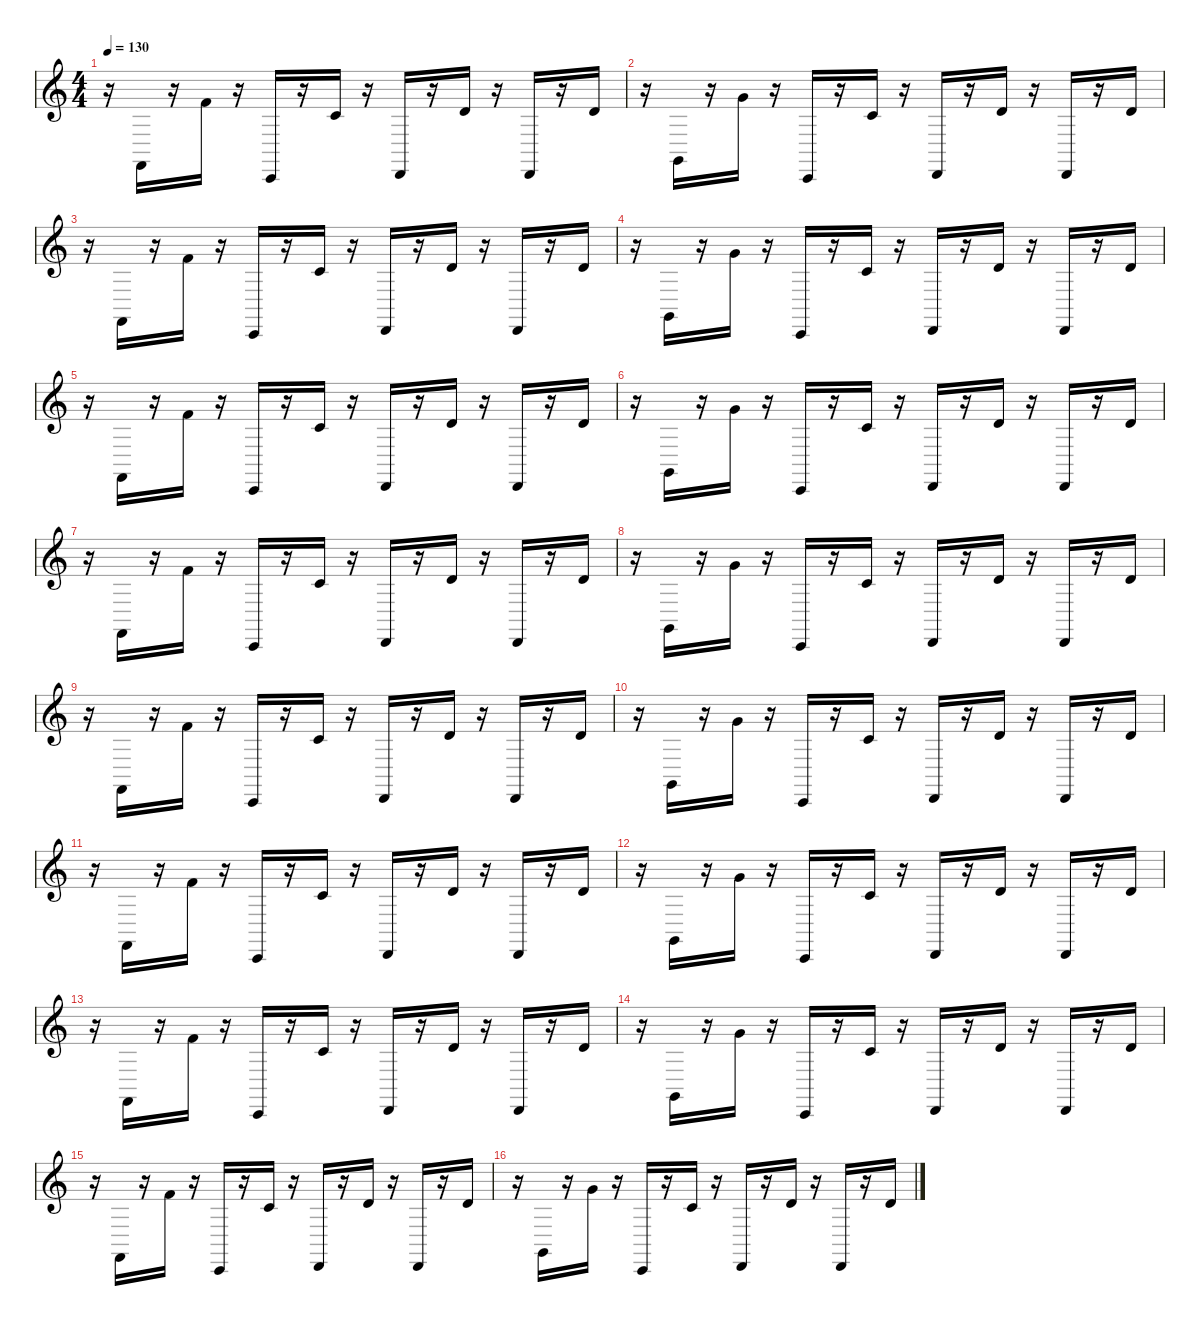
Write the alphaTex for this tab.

\defaultSystemsLayout 4
\hideDynamics
\bracketExtendMode nobrackets
\singleTrackTrackNamePolicy hidden
\multiTrackTrackNamePolicy hidden
\otherSystemsTrackNameOrientation horizontal
\track ("Synth 1-RH" "led.synth.") {defaultSystemsLayout 4 instrument lead8bassandlead}
\staff {score}
\tuning (E4 B3 G3 D3 A2 E2 B1)
\ts (4 4)
\tempo 130
\clef g2
\ks c
r.16{dy f beam Down} 1.6.16{beam Up} r.16{beam Up} 1.1.16{beam Up} r.16{beam Up} 1.7.16{beam Up} r.16{beam Up} 1.2.16{beam Up} r.16{beam Up} 3.7.16{beam Up} r.16{beam Up} 3.2.16{beam Up} r.16{beam Up} 3.7.16{beam Up} r.16{beam Up} 3.2.16{beam Up} |
r.16{beam Down} 3.6.16{beam Up} r.16{beam Up} 3.1.16{beam Up} r.16{beam Up} 1.7.16{beam Up} r.16{beam Up} 1.2.16{beam Up} r.16{beam Up} 3.7.16{beam Up} r.16{beam Up} 3.2.16{beam Up} r.16{beam Up} 3.7.16{beam Up} r.16{beam Up} 3.2.16{beam Up} |
r.16{beam Down} 1.6.16{beam Up} r.16{beam Up} 1.1.16{beam Up} r.16{beam Up} 1.7.16{beam Up} r.16{beam Up} 1.2.16{beam Up} r.16{beam Up} 3.7.16{beam Up} r.16{beam Up} 3.2.16{beam Up} r.16{beam Up} 3.7.16{beam Up} r.16{beam Up} 3.2.16{beam Up} |
r.16{beam Down} 3.6.16{beam Up} r.16{beam Up} 3.1.16{beam Up} r.16{beam Up} 1.7.16{beam Up} r.16{beam Up} 1.2.16{beam Up} r.16{beam Up} 3.7.16{beam Up} r.16{beam Up} 3.2.16{beam Up} r.16{beam Up} 3.7.16{beam Up} r.16{beam Up} 3.2.16{beam Up} |
r.16{beam Down} 1.6.16{beam Up} r.16{beam Up} 1.1.16{beam Up} r.16{beam Up} 1.7.16{beam Up} r.16{beam Up} 1.2.16{beam Up} r.16{beam Up} 3.7.16{beam Up} r.16{beam Up} 3.2.16{beam Up} r.16{beam Up} 3.7.16{beam Up} r.16{beam Up} 3.2.16{beam Up} |
r.16{beam Down} 3.6.16{beam Up} r.16{beam Up} 3.1.16{beam Up} r.16{beam Up} 1.7.16{beam Up} r.16{beam Up} 1.2.16{beam Up} r.16{beam Up} 3.7.16{beam Up} r.16{beam Up} 3.2.16{beam Up} r.16{beam Up} 3.7.16{beam Up} r.16{beam Up} 3.2.16{beam Up} |
r.16{beam Down} 1.6.16{beam Up} r.16{beam Up} 1.1.16{beam Up} r.16{beam Up} 1.7.16{beam Up} r.16{beam Up} 1.2.16{beam Up} r.16{beam Up} 3.7.16{beam Up} r.16{beam Up} 3.2.16{beam Up} r.16{beam Up} 3.7.16{beam Up} r.16{beam Up} 3.2.16{beam Up} |
r.16{beam Down} 3.6.16{beam Up} r.16{beam Up} 3.1.16{beam Up} r.16{beam Up} 1.7.16{beam Up} r.16{beam Up} 1.2.16{beam Up} r.16{beam Up} 3.7.16{beam Up} r.16{beam Up} 3.2.16{beam Up} r.16{beam Up} 3.7.16{beam Up} r.16{beam Up} 3.2.16{beam Up} |
r.16{beam Down} 1.6.16{beam Up} r.16{beam Up} 1.1.16{beam Up} r.16{beam Up} 1.7.16{beam Up} r.16{beam Up} 1.2.16{beam Up} r.16{beam Up} 3.7.16{beam Up} r.16{beam Up} 3.2.16{beam Up} r.16{beam Up} 3.7.16{beam Up} r.16{beam Up} 3.2.16{beam Up} |
r.16{beam Down} 3.6.16{beam Up} r.16{beam Up} 3.1.16{beam Up} r.16{beam Up} 1.7.16{beam Up} r.16{beam Up} 1.2.16{beam Up} r.16{beam Up} 3.7.16{beam Up} r.16{beam Up} 3.2.16{beam Up} r.16{beam Up} 3.7.16{beam Up} r.16{beam Up} 3.2.16{beam Up} |
r.16{beam Down} 1.6.16{beam Up} r.16{beam Up} 1.1.16{beam Up} r.16{beam Up} 1.7.16{beam Up} r.16{beam Up} 1.2.16{beam Up} r.16{beam Up} 3.7.16{beam Up} r.16{beam Up} 3.2.16{beam Up} r.16{beam Up} 3.7.16{beam Up} r.16{beam Up} 3.2.16{beam Up} |
r.16{beam Down} 3.6.16{beam Up} r.16{beam Up} 3.1.16{beam Up} r.16{beam Up} 1.7.16{beam Up} r.16{beam Up} 1.2.16{beam Up} r.16{beam Up} 3.7.16{beam Up} r.16{beam Up} 3.2.16{beam Up} r.16{beam Up} 3.7.16{beam Up} r.16{beam Up} 3.2.16{beam Up} |
r.16{beam Down} 1.6.16{beam Up} r.16{beam Up} 1.1.16{beam Up} r.16{beam Up} 1.7.16{beam Up} r.16{beam Up} 1.2.16{beam Up} r.16{beam Up} 3.7.16{beam Up} r.16{beam Up} 3.2.16{beam Up} r.16{beam Up} 3.7.16{beam Up} r.16{beam Up} 3.2.16{beam Up} |
r.16{beam Down} 3.6.16{beam Up} r.16{beam Up} 3.1.16{beam Up} r.16{beam Up} 1.7.16{beam Up} r.16{beam Up} 1.2.16{beam Up} r.16{beam Up} 3.7.16{beam Up} r.16{beam Up} 3.2.16{beam Up} r.16{beam Up} 3.7.16{beam Up} r.16{beam Up} 3.2.16{beam Up} |
r.16{beam Down} 1.6.16{beam Up} r.16{beam Up} 1.1.16{beam Up} r.16{beam Up} 1.7.16{beam Up} r.16{beam Up} 1.2.16{beam Up} r.16{beam Up} 3.7.16{beam Up} r.16{beam Up} 3.2.16{beam Up} r.16{beam Up} 3.7.16{beam Up} r.16{beam Up} 3.2.16{beam Up} |
r.16{beam Down} 3.6.16{beam Up} r.16{beam Up} 3.1.16{beam Up} r.16{beam Up} 1.7.16{beam Up} r.16{beam Up} 1.2.16{beam Up} r.16{beam Up} 3.7.16{beam Up} r.16{beam Up} 3.2.16{beam Up} r.16{beam Up} 3.7.16{beam Up} r.16{beam Up} 3.2.16{beam Up}
